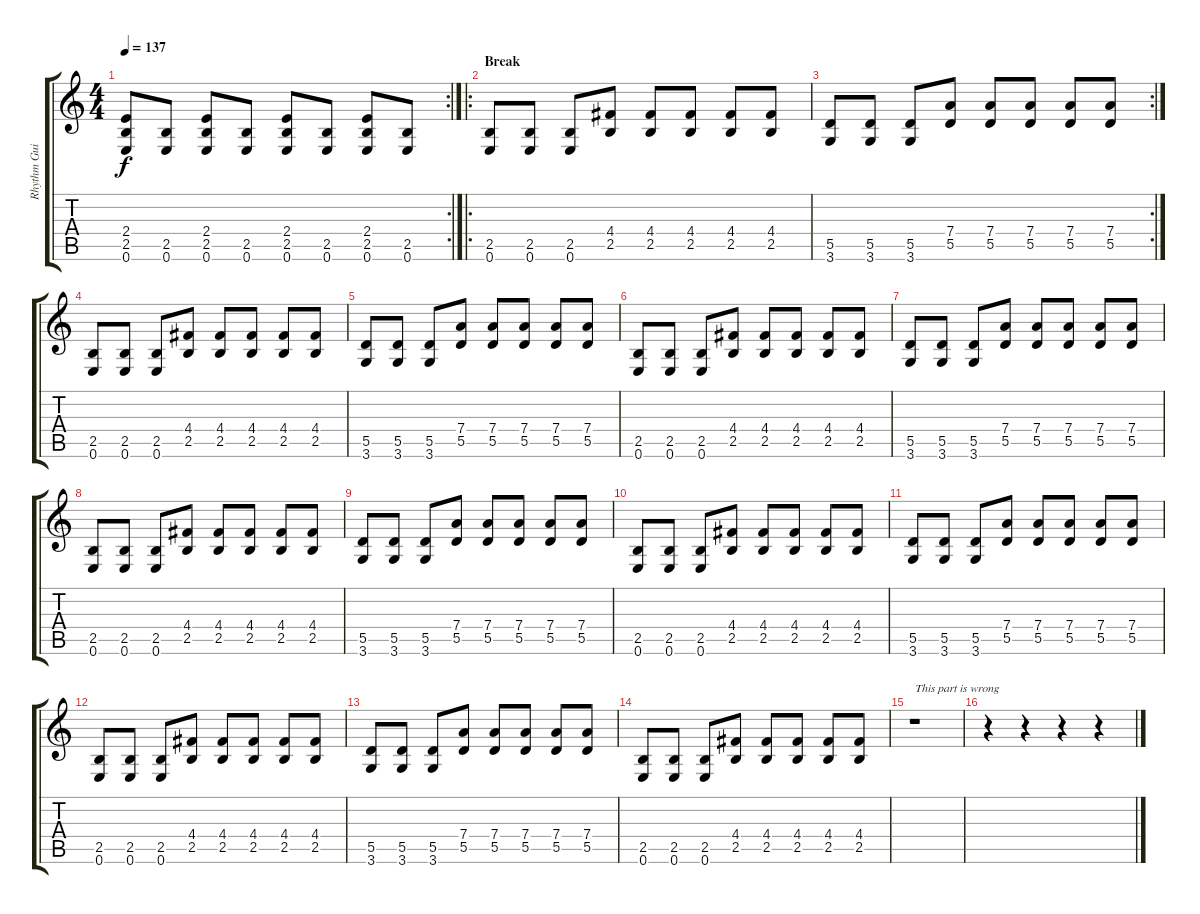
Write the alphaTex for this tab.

\track ("Rhythm Guitar" "Rhythm Gui") {instrument electricguitarmuted}
\staff {score tabs}
\tuning (E4 B3 G3 D3 A2 E2) {hide}
\rc 2
\ts (4 4)
\tempo 137
\clef g2
\ks c
(2.4 2.5 0.6).8{dy f} (2.5 0.6).8 (2.4 2.5 0.6).8 (2.5 0.6).8 (2.4 2.5 0.6).8 (2.5 0.6).8 (2.4 2.5 0.6).8 (2.5 0.6).8 |
\ro
\section ("" "Break")
(2.5 0.6).8{instrument electricguitarmuted} (2.5 0.6).8 (2.5 0.6).8 (4.4 2.5).8 (4.4 2.5).8 (4.4 2.5).8 (4.4 2.5).8 (4.4 2.5).8 |
\rc 2
(5.5 3.6).8 (5.5 3.6).8 (5.5 3.6).8 (7.4 5.5).8 (7.4 5.5).8 (7.4 5.5).8 (7.4 5.5).8 (7.4 5.5).8 |
(2.5 0.6).8 (2.5 0.6).8 (2.5 0.6).8 (4.4 2.5).8 (4.4 2.5).8 (4.4 2.5).8 (4.4 2.5).8 (4.4 2.5).8 |
(5.5 3.6).8 (5.5 3.6).8 (5.5 3.6).8 (7.4 5.5).8 (7.4 5.5).8 (7.4 5.5).8 (7.4 5.5).8 (7.4 5.5).8 |
(2.5 0.6).8 (2.5 0.6).8 (2.5 0.6).8 (4.4 2.5).8 (4.4 2.5).8 (4.4 2.5).8 (4.4 2.5).8 (4.4 2.5).8 |
(5.5 3.6).8 (5.5 3.6).8 (5.5 3.6).8 (7.4 5.5).8 (7.4 5.5).8 (7.4 5.5).8 (7.4 5.5).8 (7.4 5.5).8 |
(2.5 0.6).8 (2.5 0.6).8 (2.5 0.6).8 (4.4 2.5).8 (4.4 2.5).8 (4.4 2.5).8 (4.4 2.5).8 (4.4 2.5).8 |
(5.5 3.6).8 (5.5 3.6).8 (5.5 3.6).8 (7.4 5.5).8 (7.4 5.5).8 (7.4 5.5).8 (7.4 5.5).8 (7.4 5.5).8 |
(2.5 0.6).8 (2.5 0.6).8 (2.5 0.6).8 (4.4 2.5).8 (4.4 2.5).8 (4.4 2.5).8 (4.4 2.5).8 (4.4 2.5).8 |
(5.5 3.6).8 (5.5 3.6).8 (5.5 3.6).8 (7.4 5.5).8 (7.4 5.5).8 (7.4 5.5).8 (7.4 5.5).8 (7.4 5.5).8 |
(2.5 0.6).8 (2.5 0.6).8 (2.5 0.6).8 (4.4 2.5).8 (4.4 2.5).8 (4.4 2.5).8 (4.4 2.5).8 (4.4 2.5).8 |
(5.5 3.6).8 (5.5 3.6).8 (5.5 3.6).8 (7.4 5.5).8 (7.4 5.5).8 (7.4 5.5).8 (7.4 5.5).8 (7.4 5.5).8 |
(2.5 0.6).8 (2.5 0.6).8 (2.5 0.6).8 (4.4 2.5).8 (4.4 2.5).8 (4.4 2.5).8 (4.4 2.5).8 (4.4 2.5).8 |
r.1{txt "This part is wrong"} |
r.4 r.4 r.4 r.4
